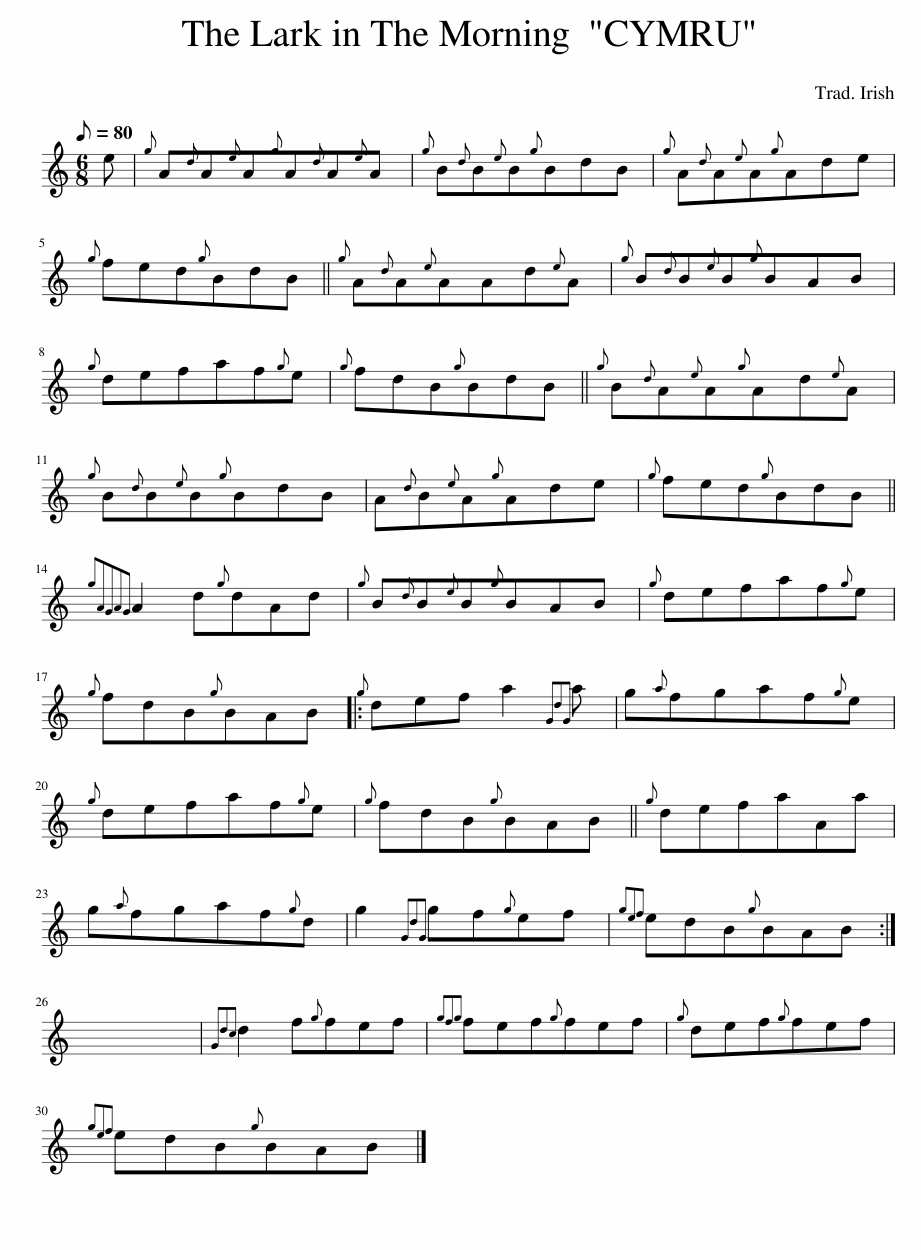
X:1
L:1/8
Q:1/8=80
M:6/8
I:linebreak $
K:C
V:1 treble
V:1
 e |{g} A{d}A{e}A{g}A{d}A{e}A |{g} B{d}B{e}B{g}BdB |{g} A{d}A{e}A{g}Ade |${g} fed{g}BdB || %5
{g} A{d}A{e}AAd{e}A |{g} B{d}B{e}B{g}BAB |${g} defaf{g}e |{g} fdB{g}BdB ||{g} B{d}A{e}A{g}Ad{e}A |$ %10
{g} B{d}B{e}B{g}BdB | A{d}B{e}A{g}Ade |{g} fed{g}BdB ||${gAGAG} A2 d{g}dAd |{g} B{d}B{e}B{g}BAB | %15
{g} defaf{g}e |${g} fdB{g}BAB |:{g} def a2{GdG} a | g{a}fgaf{g}e |${g} defaf{g}e | %20
{g} fdB{g}BAB ||{g} defaAa |$ g{a}fgaf{g}d | g2{GdG} gf{g}ef |{gef} edB{g}BAB :|$ %25
 x6 |{Gdc} d2 f{g}fef |{gfg} fef{g}fef |{g} def{g}fef |${gef} edB{g}BAB |] %30
